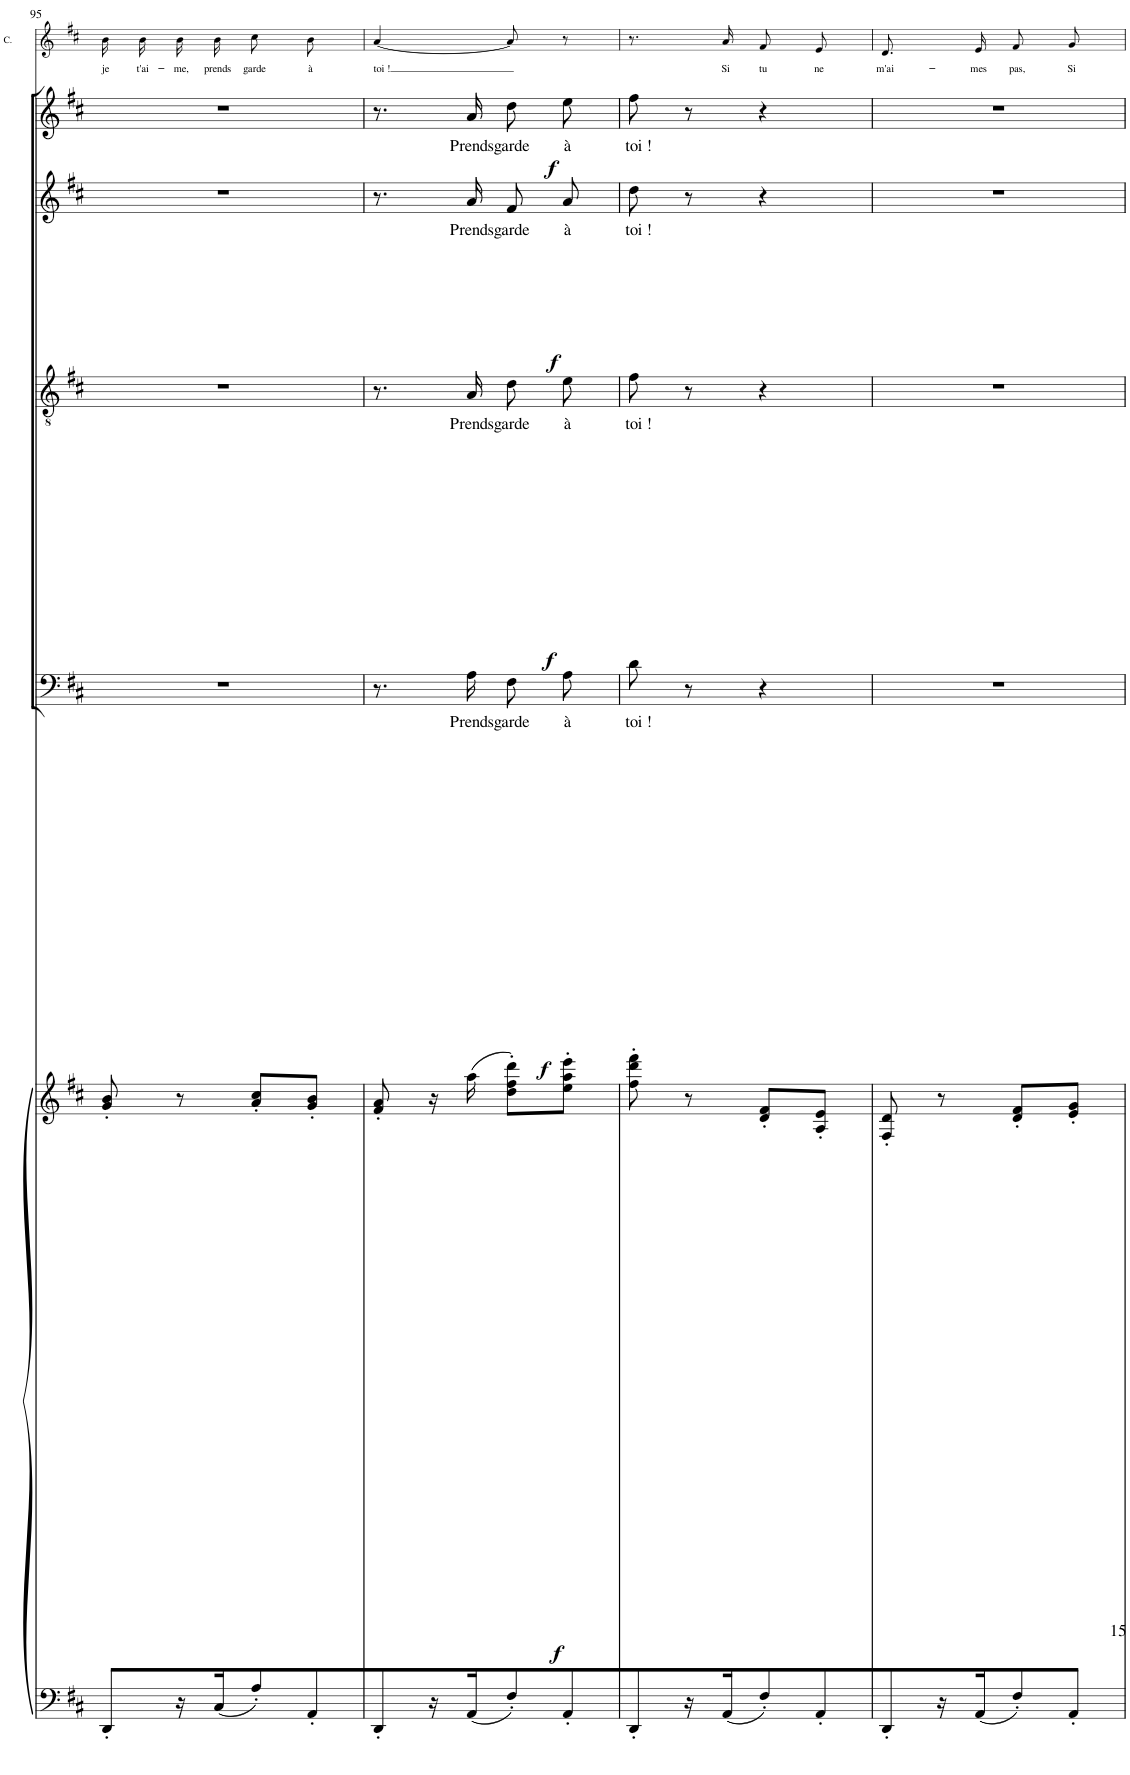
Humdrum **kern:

**kern	**kern	**dynam	**kern	**text	**dynam	**kern	**text	**dynam	**kern	**text	**dynam	**kern	**text	**dynam	**kern	**text
*part6	*part6	*part6	*part5	*part5	*part5	*part4	*part4	*part4	*part3	*part3	*part3	*part2	*part2	*part2	*part1	*part1
*staff7	*staff6	*staff6/7	*staff5	*staff5	*staff5	*staff4	*staff4	*staff4	*staff3	*staff3	*staff3	*staff2	*staff2	*staff2	*staff1	*staff1
*I"Piano	*	*	*I"BASSES Hommes  du peuple	*	*	*I"TENORS Jeunes gens	*	*	*I"ALTI Cigarières	*	*	*I"SOPRANI Cigarières	*	*	*I"CARMEN	*
*I'Pno	*	*	*	*	*	*	*	*	*	*	*	*	*	*	*I'C.	*
!!LO:PB:g=z
*clefF4	*clefG2	*	*clefF4	*	*	*clefGv2	*	*	*clefG2	*	*	*clefG2	*	*	*clefG2	*
*k[f#c#]	*k[f#c#]	*	*k[f#c#]	*	*	*k[f#c#]	*	*	*k[f#c#]	*	*	*k[f#c#]	*	*	*k[f#c#]	*
*M2/4	*M2/4	*	*M2/4	*	*	*M2/4	*	*	*M2/4	*	*	*M2/4	*	*	*M2/4	*
=95	=95	=95	=95	=95	=95	=95	=95	=95	=95	=95	=95	=95	=95	=95	=95	=95
!	!	!	!	!	!	!	!	!	!	!	!	!	!	!	!	!LO:LY:b
8DD'/L	8g/' 8b/'	.	2r	.	.	2r	.	.	2r	.	.	2r	.	.	16b\LL	je
!	!	!	!	!	!	!	!	!	!	!	!	!	!	!	!	!LO:LY:b
.	.	.	.	.	.	.	.	.	.	.	.	.	.	.	16b\J	t'ai-
!	!	!	!	!	!	!	!	!	!	!	!	!	!	!	!	!LO:LY:b
16r	8r	.	.	.	.	.	.	.	.	.	.	.	.	.	16b\L	-me,
!	!	!	!	!	!	!	!	!	!	!	!	!	!	!	!	!LO:LY:b
16C#/J	.	.	.	.	.	.	.	.	.	.	.	.	.	.	16b\JJ	prends
!	!	!	!	!	!	!	!	!	!	!	!	!	!	!	!	!LO:LY:b
8A'/	8a/' 8cc#/'L	.	.	.	.	.	.	.	.	.	.	.	.	.	8cc#\L	garde
!	!	!	!	!	!	!	!	!	!	!	!	!	!	!	!	!LO:LY:b
8AA'/	8g/' 8b/'J	.	.	.	.	.	.	.	.	.	.	.	.	.	8b\J	à
=96	=96	=96	=96	=96	=96	=96	=96	=96	=96	=96	=96	=96	=96	=96	=96	=96
!	!	!	!	!	!	!	!	!	!	!	!	!	!	!	!	!LO:LY:b
8DD'/	8f#/' 8a/'	.	8.r	.	.	8.r	.	.	8.r	.	.	8.r	.	.	[4a/	toi !
16r	16r	.	.	.	.	.	.	.	.	.	.	.	.	.	.	.
!	!	!LO:DY:b	!	!LO:LY:b	!LO:DY:b	!	!LO:LY:b	!LO:DY:b	!	!LO:LY:b	!LO:DY:b	!	!LO:LY:b	!LO:DY:b	!	!
16AA/J	(16aa\	f	16A\	Prends	f	16A/	Prends	f	16a/	Prends	f	16a/	Prends	f	.	.
!	!	!	!	!LO:LY:b	!	!	!LO:LY:b	!	!	!LO:LY:b	!	!	!LO:LY:b	!	!	!
8F#'/	8dd\' 8ff#\' 8ddd\'L)	.	8F#\L	garde	.	8d\L	garde	.	8f#/L	garde	.	8dd\L	garde	.	8a/]	.
!	!	!	!	!LO:LY:b	!	!	!LO:LY:b	!	!	!LO:LY:b	!	!	!LO:LY:b	!	!	!
8AA'/	8ee\' 8aa\' 8eee\'J	.	8A\J	à	.	8e\J	à	.	8a/J	à	.	8ee\J	à	.	8r	.
=97	=97	=97	=97	=97	=97	=97	=97	=97	=97	=97	=97	=97	=97	=97	=97	=97
!	!	!	!	!LO:LY:b	!	!	!LO:LY:b	!	!	!LO:LY:b	!	!	!LO:LY:b	!	!	!
8DD'/	8ff#\' 8ddd\' 8fff#\'	.	8d\	toi !	.	8f#\	toi !	.	8dd\	toi !	.	8ff#\	toi !	.	8.r	.
16r	8r	.	8r	.	.	8r	.	.	8r	.	.	8r	.	.	.	.
!	!	!LO:DY:b=2	!	!	!	!	!	!	!	!	!	!	!	!	!	!LO:LY:b
16AA/J	.	pp	.	.	.	.	.	.	.	.	.	.	.	.	16a/	Si
!	!	!	!	!	!	!	!	!	!	!	!	!	!	!	!	!LO:LY:b
8F#'/	8d/' 8f#/'L	.	4r	.	.	4r	.	.	4r	.	.	4r	.	.	8f#/L	tu
!	!	!	!	!	!	!	!	!	!	!	!	!	!	!	!	!LO:LY:b
8AA'/	8A/' 8e/'J	.	.	.	.	.	.	.	.	.	.	.	.	.	8e/J	ne
=98	=98	=98	=98	=98	=98	=98	=98	=98	=98	=98	=98	=98	=98	=98	=98	=98
!	!	!	!	!	!	!	!	!	!	!	!	!	!	!	!	!LO:LY:b
8DD'/	8F#/' 8d/'	.	2r	.	.	2r	.	.	2r	.	.	2r	.	.	8.d/L	m'ai-
16r	8r	.	.	.	.	.	.	.	.	.	.	.	.	.	.	.
!	!	!	!	!	!	!	!	!	!	!	!	!	!	!	!	!LO:LY:b
16AA/J	.	.	.	.	.	.	.	.	.	.	.	.	.	.	16e/Jk	-mes
!	!	!	!	!	!	!	!	!	!	!	!	!	!	!	!	!LO:LY:b
8F#'/	8d/' 8f#/'L	.	.	.	.	.	.	.	.	.	.	.	.	.	8f#/L	pas,
!	!	!	!	!	!	!	!	!	!	!	!	!	!	!	!	!LO:LY:b
8AA'/J	8e/' 8g/'J	.	.	.	.	.	.	.	.	.	.	.	.	.	8g/J	Si
=	=	=	=	=	=	=	=	=	=	=	=	=	=	=	=	=
*-	*-	*-	*-	*-	*-	*-	*-	*-	*-	*-	*-	*-	*-	*-	*-	*-
